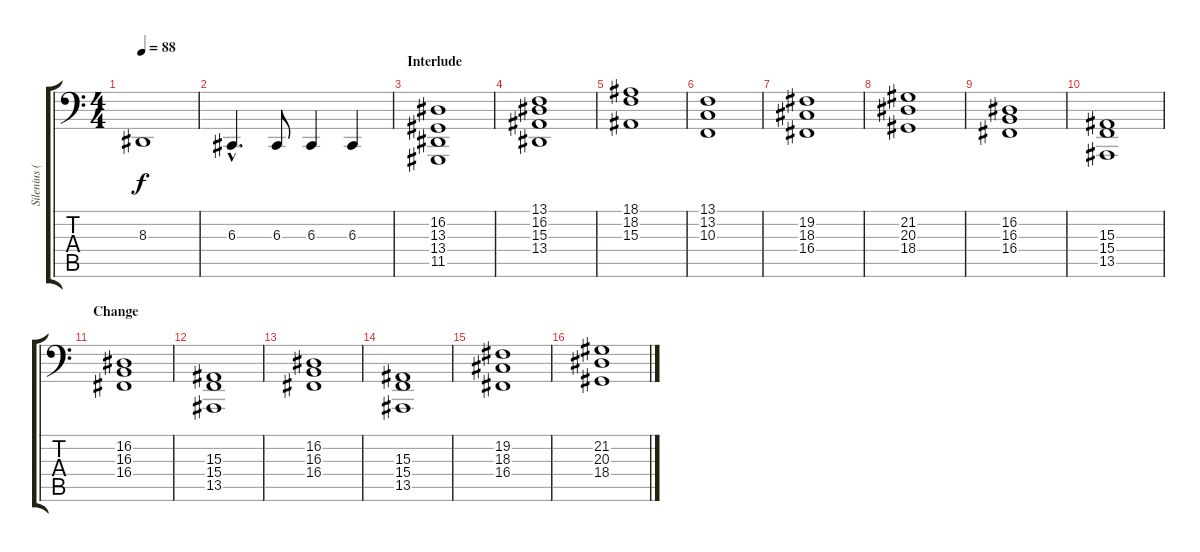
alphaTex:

\track ("Silenius (KeybLowest)" "Silenius (") {instrument synthstrings2}
\staff {score tabs}
\tuning (E2 B1 G1 D1 A0 E0) {hide}
\ts (4 4)
\tempo 88
\clef f4
\ks c
8.3.1{dy f} |
6.3{hac}.4{d} 6.3.8 6.3.4 6.3.4 |
\section ("" "Interlude")
(16.2 13.3 13.4 11.5).1 |
(13.1 16.2 15.3 13.4).1 |
(18.1 18.2 15.3).1 |
(13.1 13.2 10.3).1 |
(19.2 18.3 16.4).1 |
(21.2 20.3 18.4).1 |
(16.2 16.3 16.4).1 |
(15.3 15.4 13.5).1 |
\section ("" "Change")
(16.2 16.3 16.4).1 |
(15.3 15.4 13.5).1 |
(16.2 16.3 16.4).1 |
(15.3 15.4 13.5).1 |
(19.2 18.3 16.4).1 |
(21.2 20.3 18.4).1
